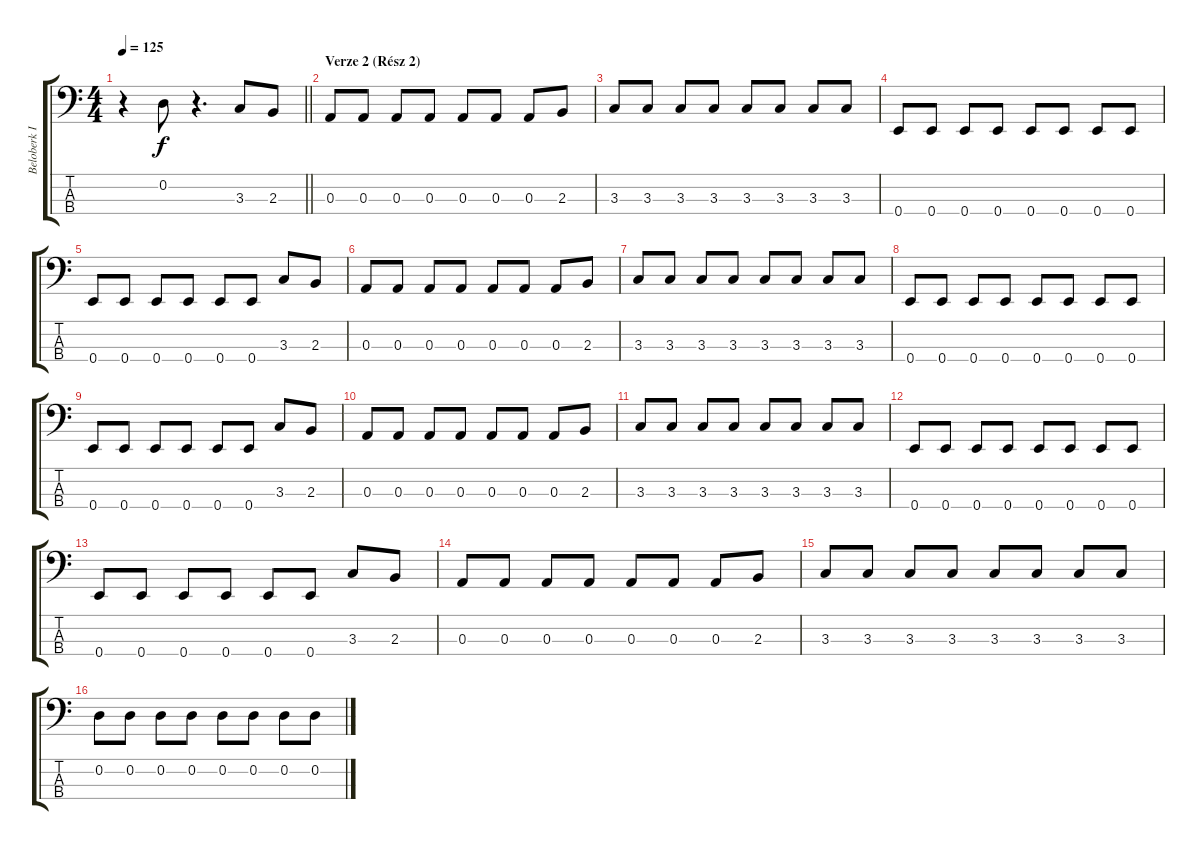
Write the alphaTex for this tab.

\track ("Beloberk István - Basszusgitár" "Beloberk I") {instrument electricbasspick}
\staff {score tabs}
\tuning (G2 D2 A1 E1) {hide}
\ts (4 4)
\tempo 125
\clef f4
\barLineRight lightlight
\ks c
r.4{dy f} 0.2.8 r.4{d} 3.3.8 2.3.8 |
\section ("" "Verze 2 (Rész 2)")
0.3.8 0.3.8 0.3.8 0.3.8 0.3.8 0.3.8 0.3.8 2.3.8 |
3.3.8 3.3.8 3.3.8 3.3.8 3.3.8 3.3.8 3.3.8 3.3.8 |
0.4.8 0.4.8 0.4.8 0.4.8 0.4.8 0.4.8 0.4.8 0.4.8 |
0.4.8 0.4.8 0.4.8 0.4.8 0.4.8 0.4.8 3.3.8 2.3.8 |
0.3.8 0.3.8 0.3.8 0.3.8 0.3.8 0.3.8 0.3.8 2.3.8 |
3.3.8 3.3.8 3.3.8 3.3.8 3.3.8 3.3.8 3.3.8 3.3.8 |
0.4.8 0.4.8 0.4.8 0.4.8 0.4.8 0.4.8 0.4.8 0.4.8 |
0.4.8 0.4.8 0.4.8 0.4.8 0.4.8 0.4.8 3.3.8 2.3.8 |
0.3.8 0.3.8 0.3.8 0.3.8 0.3.8 0.3.8 0.3.8 2.3.8 |
3.3.8 3.3.8 3.3.8 3.3.8 3.3.8 3.3.8 3.3.8 3.3.8 |
0.4.8 0.4.8 0.4.8 0.4.8 0.4.8 0.4.8 0.4.8 0.4.8 |
0.4.8 0.4.8 0.4.8 0.4.8 0.4.8 0.4.8 3.3.8 2.3.8 |
0.3.8 0.3.8 0.3.8 0.3.8 0.3.8 0.3.8 0.3.8 2.3.8 |
3.3.8 3.3.8 3.3.8 3.3.8 3.3.8 3.3.8 3.3.8 3.3.8 |
0.2.8 0.2.8 0.2.8 0.2.8 0.2.8 0.2.8 0.2.8 0.2.8
